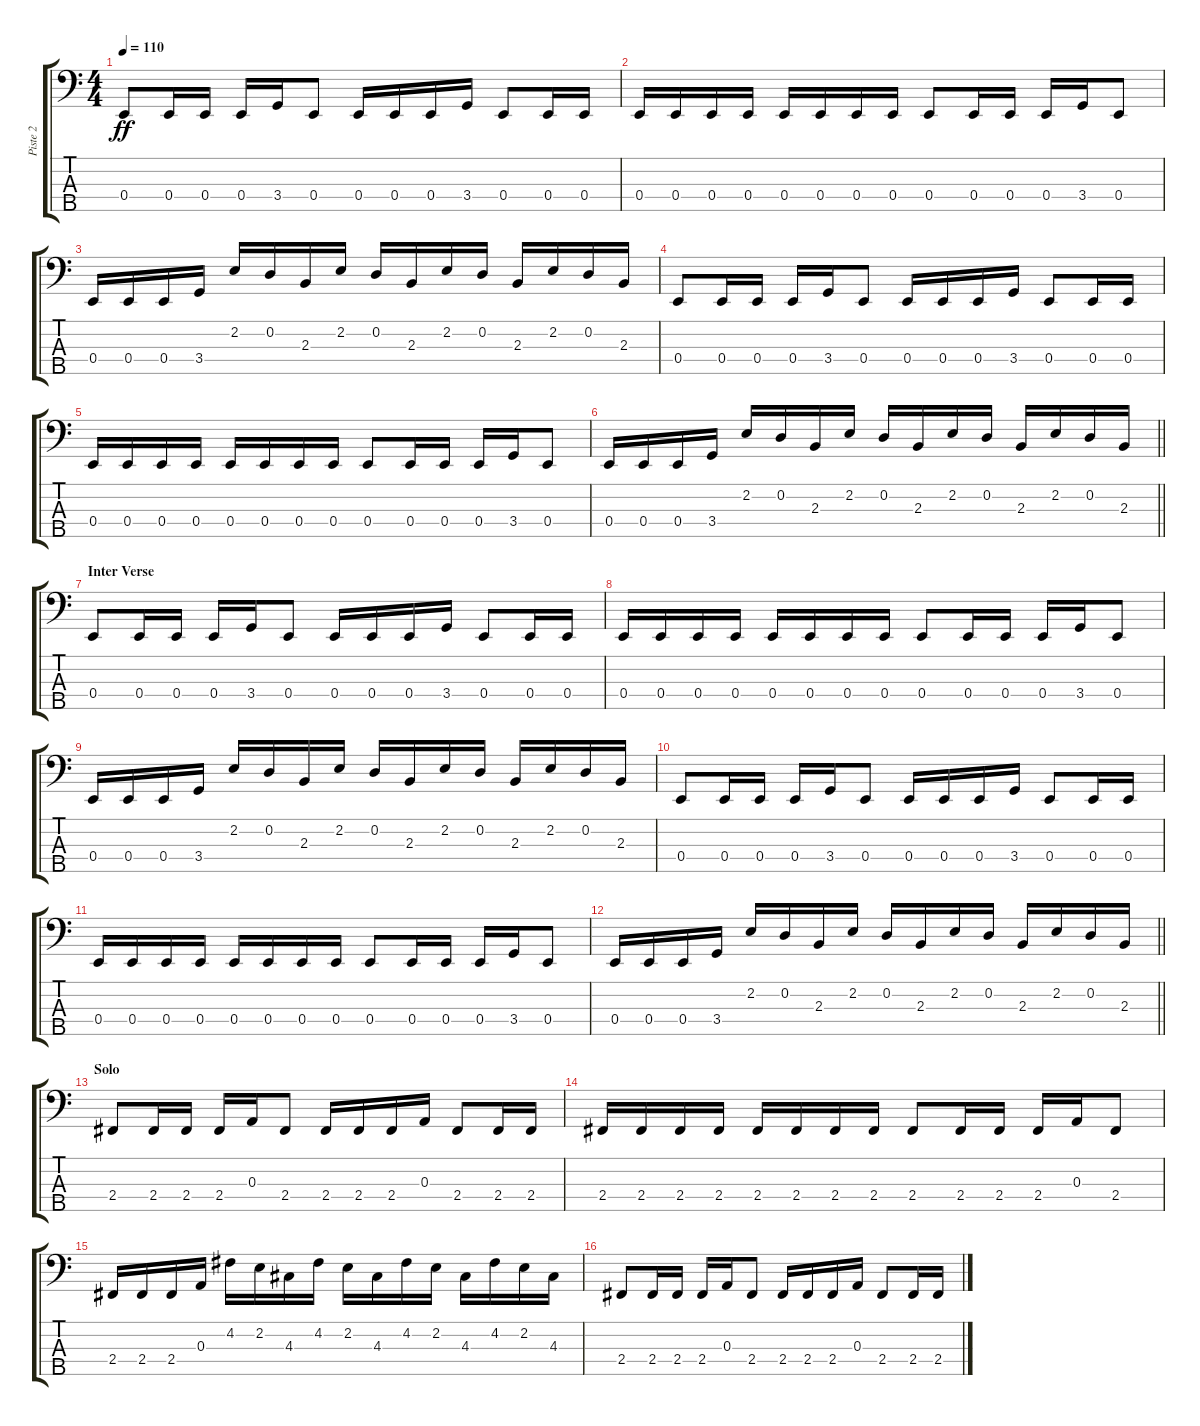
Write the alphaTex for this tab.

\track ("Piste 2" "Piste 2") {instrument electricbassfinger}
\staff {score tabs}
\tuning (G2 D2 A1 E1 B0) {hide}
\ts (4 4)
\tempo 110
\clef f4
\ks c
0.4.8{dy ff} 0.4.16 0.4.16 0.4.16 3.4.16 0.4.8 0.4.16 0.4.16 0.4.16 3.4.16 0.4.8 0.4.16 0.4.16 |
0.4.16 0.4.16 0.4.16 0.4.16 0.4.16 0.4.16 0.4.16 0.4.16 0.4.8 0.4.16 0.4.16 0.4.16 3.4.16 0.4.8 |
0.4.16 0.4.16 0.4.16 3.4.16 2.2.16 0.2.16 2.3.16 2.2.16 0.2.16 2.3.16 2.2.16 0.2.16 2.3.16 2.2.16 0.2.16 2.3.16 |
0.4.8 0.4.16 0.4.16 0.4.16 3.4.16 0.4.8 0.4.16 0.4.16 0.4.16 3.4.16 0.4.8 0.4.16 0.4.16 |
0.4.16 0.4.16 0.4.16 0.4.16 0.4.16 0.4.16 0.4.16 0.4.16 0.4.8 0.4.16 0.4.16 0.4.16 3.4.16 0.4.8 |
\barLineRight lightlight
0.4.16 0.4.16 0.4.16 3.4.16 2.2.16 0.2.16 2.3.16 2.2.16 0.2.16 2.3.16 2.2.16 0.2.16 2.3.16 2.2.16 0.2.16 2.3.16 |
\section ("" "Inter Verse")
0.4.8 0.4.16 0.4.16 0.4.16 3.4.16 0.4.8 0.4.16 0.4.16 0.4.16 3.4.16 0.4.8 0.4.16 0.4.16 |
0.4.16 0.4.16 0.4.16 0.4.16 0.4.16 0.4.16 0.4.16 0.4.16 0.4.8 0.4.16 0.4.16 0.4.16 3.4.16 0.4.8 |
0.4.16 0.4.16 0.4.16 3.4.16 2.2.16 0.2.16 2.3.16 2.2.16 0.2.16 2.3.16 2.2.16 0.2.16 2.3.16 2.2.16 0.2.16 2.3.16 |
0.4.8 0.4.16 0.4.16 0.4.16 3.4.16 0.4.8 0.4.16 0.4.16 0.4.16 3.4.16 0.4.8 0.4.16 0.4.16 |
0.4.16 0.4.16 0.4.16 0.4.16 0.4.16 0.4.16 0.4.16 0.4.16 0.4.8 0.4.16 0.4.16 0.4.16 3.4.16 0.4.8 |
\barLineRight lightlight
0.4.16 0.4.16 0.4.16 3.4.16 2.2.16 0.2.16 2.3.16 2.2.16 0.2.16 2.3.16 2.2.16 0.2.16 2.3.16 2.2.16 0.2.16 2.3.16 |
\section ("" "Solo")
2.4.8 2.4.16 2.4.16 2.4.16 0.3.16 2.4.8 2.4.16 2.4.16 2.4.16 0.3.16 2.4.8 2.4.16 2.4.16 |
2.4.16 2.4.16 2.4.16 2.4.16 2.4.16 2.4.16 2.4.16 2.4.16 2.4.8 2.4.16 2.4.16 2.4.16 0.3.16 2.4.8 |
2.4.16 2.4.16 2.4.16 0.3.16 4.2.16 2.2.16 4.3.16 4.2.16 2.2.16 4.3.16 4.2.16 2.2.16 4.3.16 4.2.16 2.2.16 4.3.16 |
2.4.8 2.4.16 2.4.16 2.4.16 0.3.16 2.4.8 2.4.16 2.4.16 2.4.16 0.3.16 2.4.8 2.4.16 2.4.16
